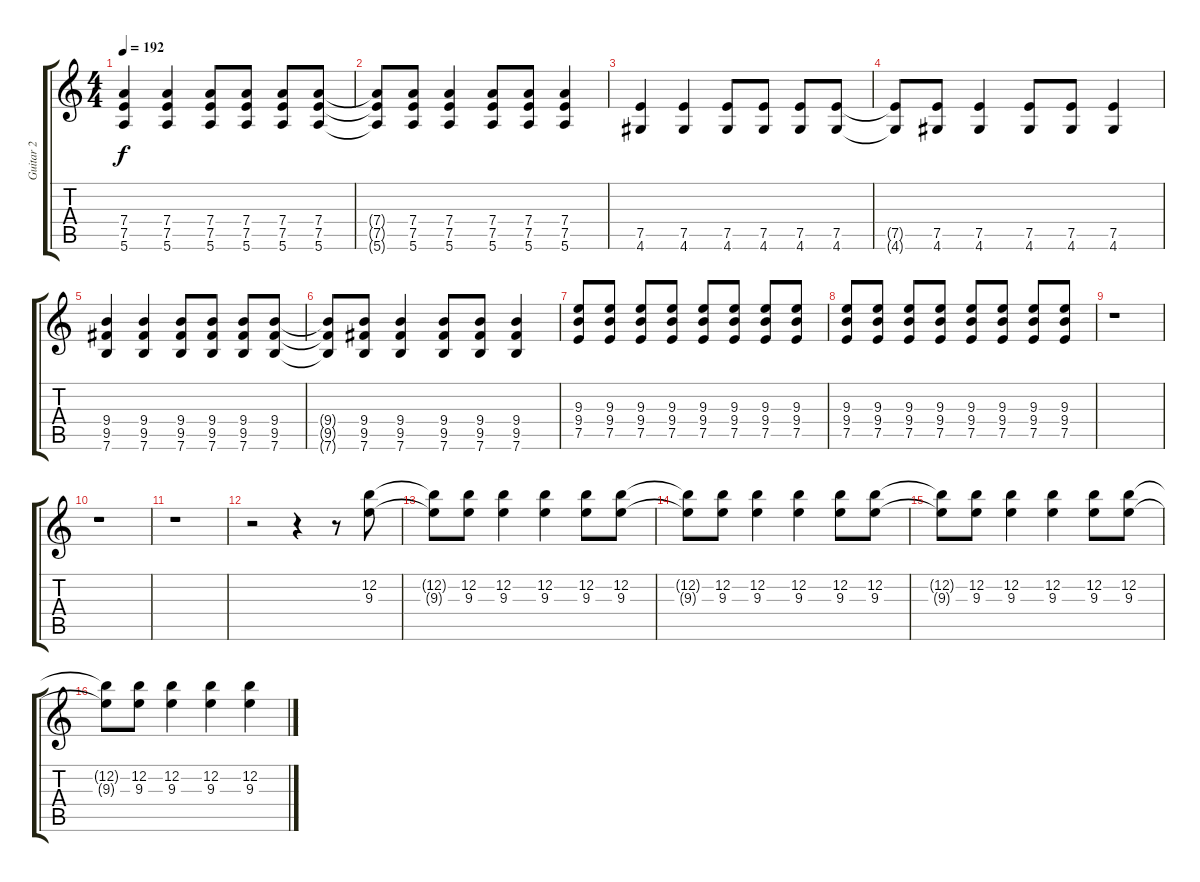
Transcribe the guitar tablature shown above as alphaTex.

\track ("Guitar 2" "Guitar 2") {instrument distortionguitar}
\staff {score tabs}
\tuning (E4 B3 G3 D3 A2 E2) {hide}
\ts (4 4)
\tempo 192
\clef g2
\ks c
(7.4 7.5 5.6).4{dy f} (7.4 7.5 5.6).4 (7.4 7.5 5.6).8 (7.4 7.5 5.6).8 (7.4 7.5 5.6).8 (7.4 7.5 5.6).8 |
(7.4{t} 7.5{t} 5.6{t}).8 (7.4 7.5 5.6).8 (7.4 7.5 5.6).4 (7.4 7.5 5.6).8 (7.4 7.5 5.6).8 (7.4 7.5 5.6).4 |
(7.5 4.6).4 (7.5 4.6).4 (7.5 4.6).8 (7.5 4.6).8 (7.5 4.6).8 (7.5 4.6).8 |
(7.5{t} 4.6{t}).8 (7.5 4.6).8 (7.5 4.6).4 (7.5 4.6).8 (7.5 4.6).8 (7.5 4.6).4 |
(9.4 9.5 7.6).4 (9.4 9.5 7.6).4 (9.4 9.5 7.6).8 (9.4 9.5 7.6).8 (9.4 9.5 7.6).8 (9.4 9.5 7.6).8 |
(9.4{t} 9.5{t} 7.6{t}).8 (9.4 9.5 7.6).8 (9.4 9.5 7.6).4 (9.4 9.5 7.6).8 (9.4 9.5 7.6).8 (9.4 9.5 7.6).4 |
(9.3 9.4 7.5).8 (9.3 9.4 7.5).8 (9.3 9.4 7.5).8 (9.3 9.4 7.5).8 (9.3 9.4 7.5).8 (9.3 9.4 7.5).8 (9.3 9.4 7.5).8 (9.3 9.4 7.5).8 |
(9.3 9.4 7.5).8 (9.3 9.4 7.5).8 (9.3 9.4 7.5).8 (9.3 9.4 7.5).8 (9.3 9.4 7.5).8 (9.3 9.4 7.5).8 (9.3 9.4 7.5).8 (9.3 9.4 7.5).8 |
r.1{volume 12} |
r.1 |
r.1 |
r.2 r.4 r.8 (12.2 9.3).8 |
(12.2{t} 9.3{t}).8 (12.2 9.3).8 (12.2 9.3).4 (12.2 9.3).4 (12.2 9.3).8 (12.2 9.3).8 |
(12.2{t} 9.3{t}).8 (12.2 9.3).8 (12.2 9.3).4 (12.2 9.3).4 (12.2 9.3).8 (12.2 9.3).8 |
(12.2{t} 9.3{t}).8 (12.2 9.3).8 (12.2 9.3).4 (12.2 9.3).4 (12.2 9.3).8 (12.2 9.3).8 |
(12.2{t} 9.3{t}).8 (12.2 9.3).8 (12.2 9.3).4 (12.2 9.3).4 (12.2 9.3).4
